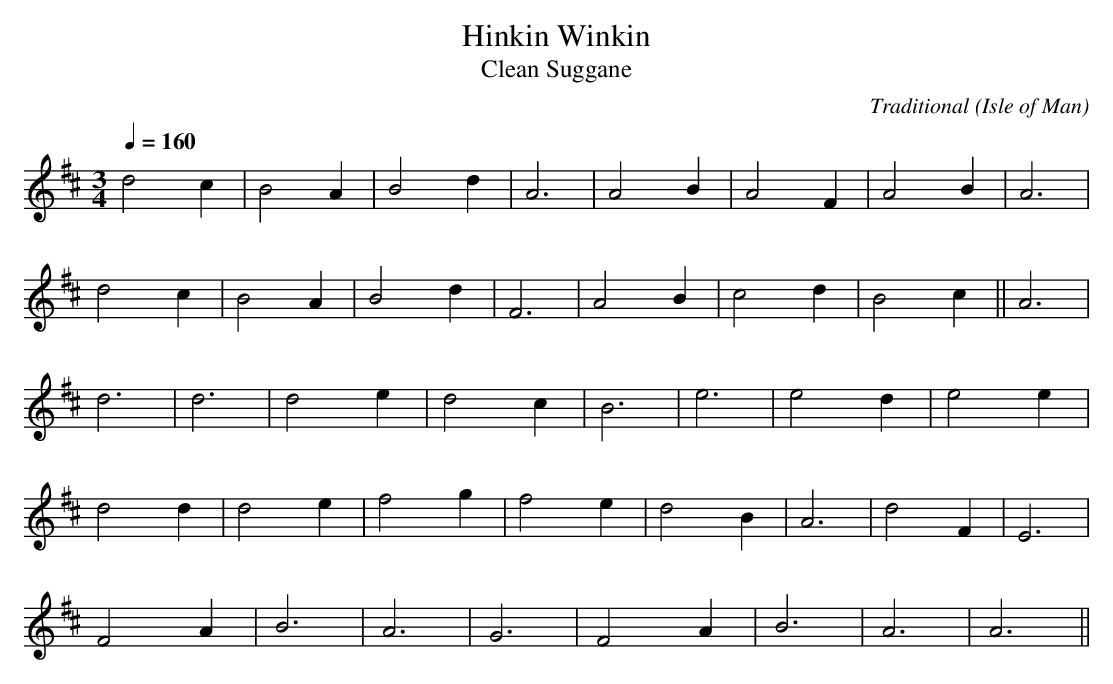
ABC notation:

X:1
T:Hinkin Winkin
T:Clean Suggane
C:Traditional
O:Isle of Man
M:3/4
L:1/4
Q:160
K:D
d2 c|B2 A|B2 d| A3|A2 B|A2 F|A2 B| A3|
d2 c|B2 A|B2 d| F3|A2 B|c2 d|B2 c||A3|
d3 |d3 |d2 e|d2 c|B3 |e3 |e2 d|e2 e|
d2 d|d2 e|f2 g|f2 e|d2 B|A3 |d2 F| E3|
F2 A| B3|A3 |G3 |F2 A|B3 |A3 |A3 ||
